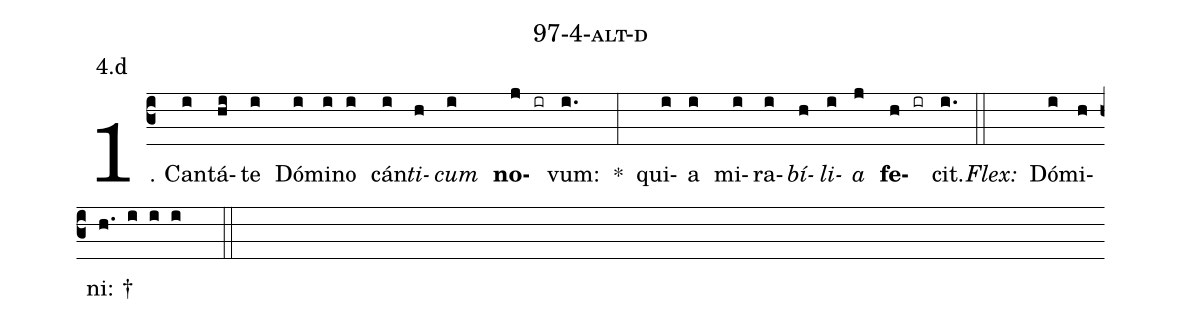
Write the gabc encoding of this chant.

name: 97-4-alt-d;
annotation: 4.d;
%%
(c3)1. Can(i)tá(hi)te(i) Dó(i)mi(i)no(i) cán(i)<i>ti</i>(h)<i>cum</i>(i) <b>no</b>(j ir)vum:(i.) *(:) qui(i)a(i) mi(i)ra(i)<i>bí</i>(h)<i>li</i>(i)<i>a</i>(j) <b>fe</b>(h ir)cit.(i.) (::)
<i>Flex:</i>()  Dó(i)mi(h)ni: †(h. i i i  ::)
